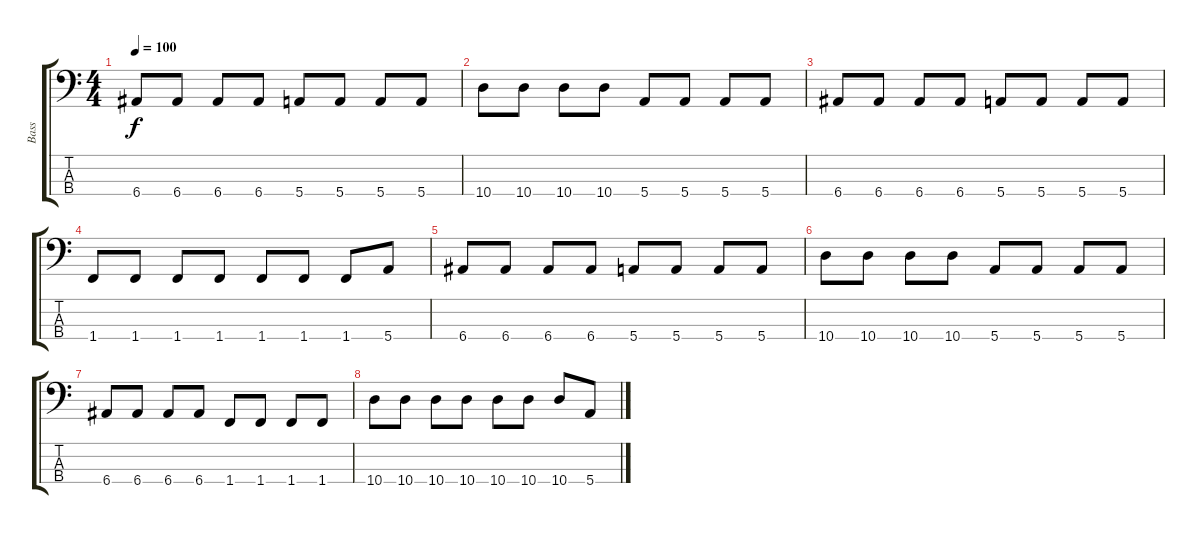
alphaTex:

\track ("Bass" "Bass") {instrument electricbasspick}
\staff {score tabs}
\tuning (G2 D2 A1 E1) {hide}
\ts (4 4)
\tempo 100
\clef f4
\ks c
6.4.8{dy f} 6.4.8 6.4.8 6.4.8 5.4.8 5.4.8 5.4.8 5.4.8 |
10.4.8 10.4.8 10.4.8 10.4.8 5.4.8 5.4.8 5.4.8 5.4.8 |
6.4.8 6.4.8 6.4.8 6.4.8 5.4.8 5.4.8 5.4.8 5.4.8 |
1.4.8 1.4.8 1.4.8 1.4.8 1.4.8 1.4.8 1.4.8 5.4.8 |
6.4.8 6.4.8 6.4.8 6.4.8 5.4.8 5.4.8 5.4.8 5.4.8 |
10.4.8 10.4.8 10.4.8 10.4.8 5.4.8 5.4.8 5.4.8 5.4.8 |
6.4.8 6.4.8 6.4.8 6.4.8 1.4.8 1.4.8 1.4.8 1.4.8 |
10.4.8 10.4.8 10.4.8 10.4.8 10.4.8 10.4.8 10.4.8 5.4.8
